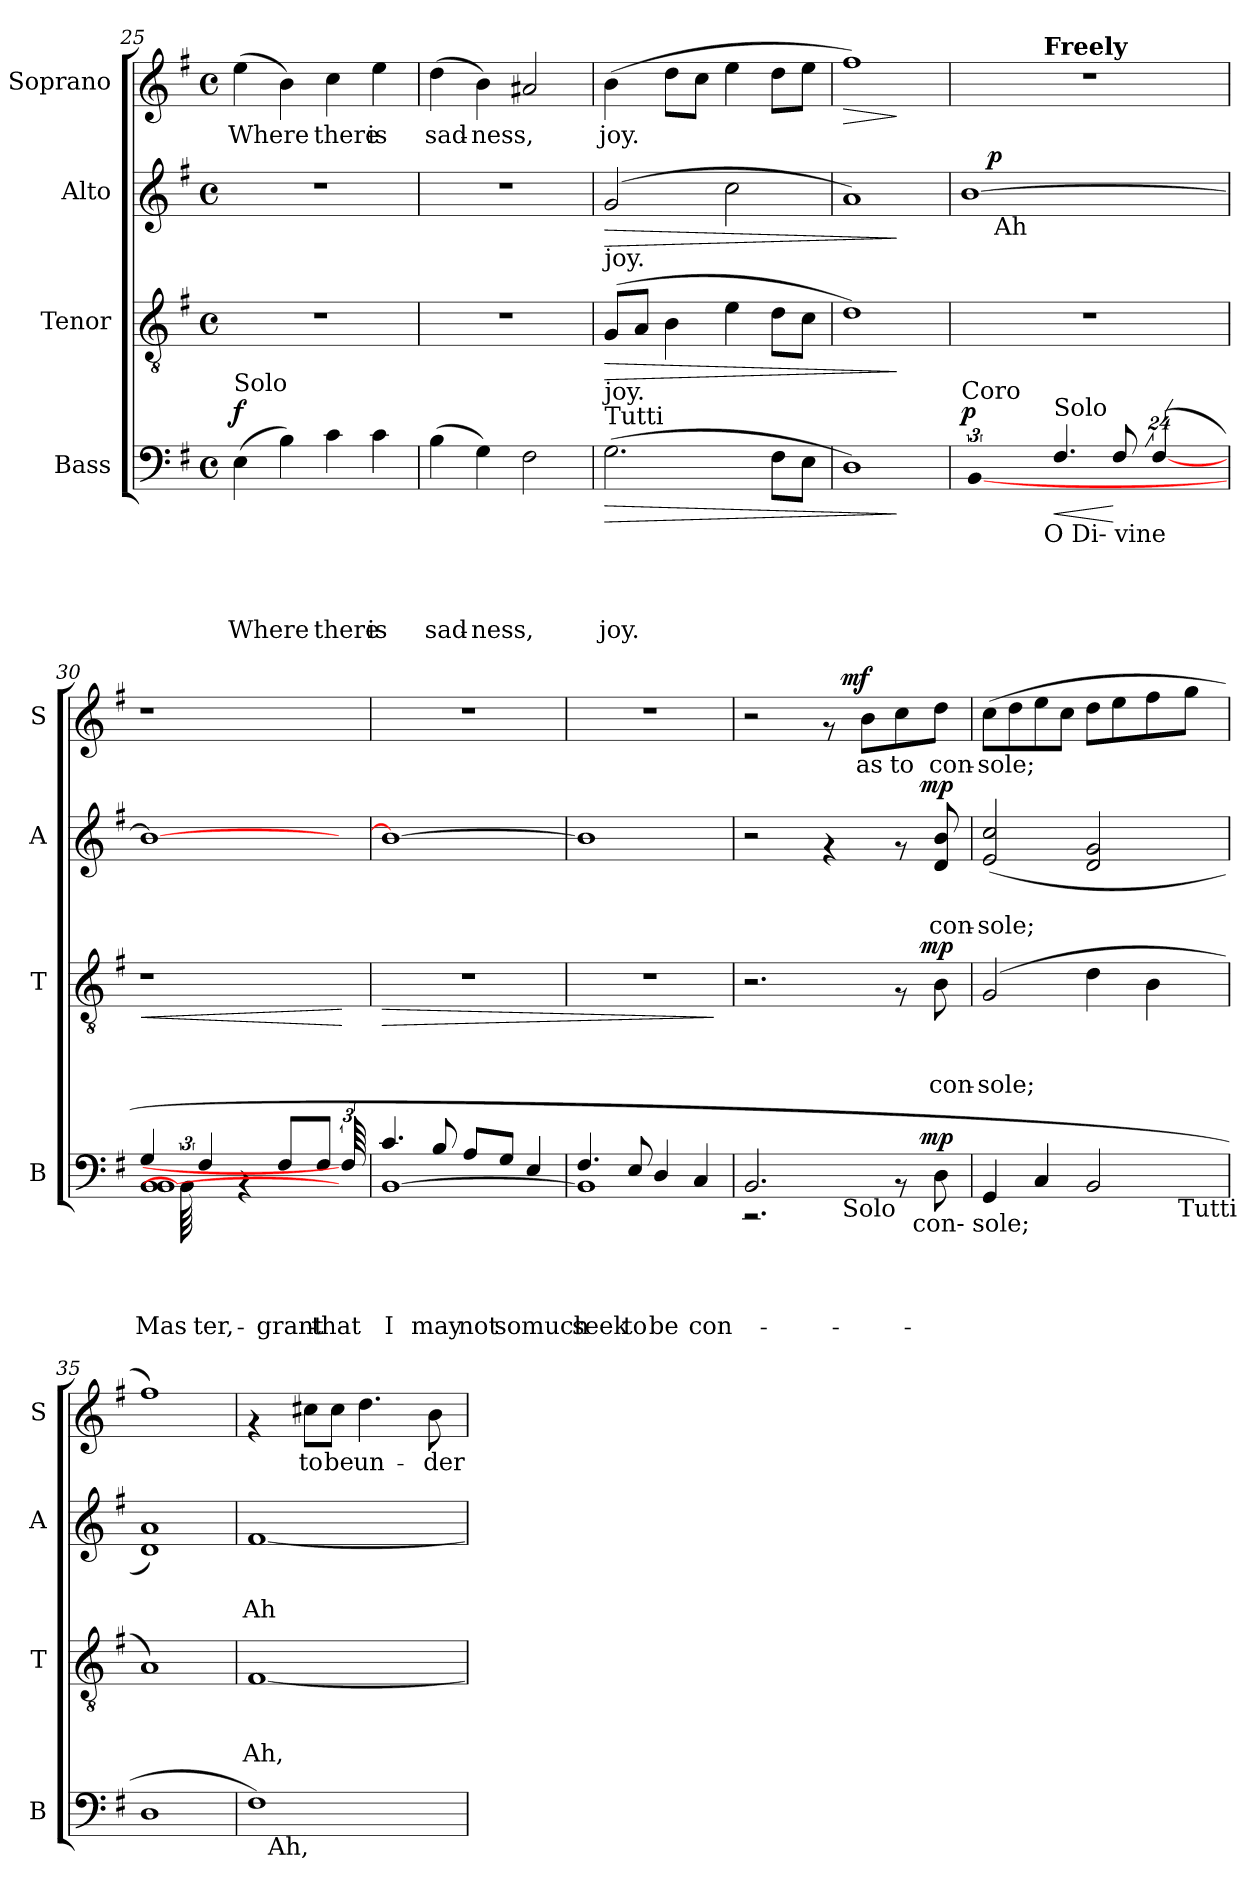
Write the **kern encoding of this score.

**kern	**text	**text	**text	**text	**dynam	**kern	**text	**text	**text	**dynam	**kern	**text	**text	**dynam	**kern	**text	**dynam
*part4	*part4	*part4	*part4	*part4	*part4	*part3	*part3	*part3	*part3	*part3	*part2	*part2	*part2	*part2	*part1	*part1	*part1
*staff4	*staff4	*staff4	*staff4	*staff4	*staff4	*staff3	*staff3	*staff3	*staff3	*staff3	*staff2	*staff2	*staff2	*staff2	*staff1	*staff1	*staff1
*I"Bass	*	*	*	*	*	*I"Tenor	*	*	*	*	*I"Alto	*	*	*	*I"Soprano	*	*
*I'B	*	*	*	*	*	*I'T	*	*	*	*	*I'A	*	*	*	*I'S	*	*
*clefF4	*	*	*	*	*	*clefGv2	*	*	*	*	*clefG2	*	*	*	*clefG2	*	*
*k[f#]	*	*	*	*	*	*k[f#]	*	*	*	*	*k[f#]	*	*	*	*k[f#]	*	*
*G:	*	*	*	*	*	*G:	*	*	*	*	*G:	*	*	*	*G:	*	*
*M4/4	*	*	*	*	*	*M4/4	*	*	*	*	*M4/4	*	*	*	*M4/4	*	*
*met(c)	*	*	*	*	*	*met(c)	*	*	*	*	*met(c)	*	*	*	*met(c)	*	*
=25	=25	=25	=25	=25	=25	=25	=25	=25	=25	=25	=25	=25	=25	=25	=25	=25	=25
!LO:TX:a:t=Solo	!	!	!	!	!	!	!	!	!	!	!	!	!	!	!	!	!
!	!	!	!	!LO:LY:b	!LO:DY:a	!	!	!	!	!	!	!	!	!	!	!LO:LY:b	!
(>4E\	.	.	.	Where	f	1r	.	.	.	.	1r	.	.	.	(>4ee\	Where	.
4B\)	.	.	.	.	.	.	.	.	.	.	.	.	.	.	4b\)	.	.
!	!	!	!	!LO:LY:b	!	!	!	!	!	!	!	!	!	!	!	!LO:LY:b	!
4c\	.	.	.	there	.	.	.	.	.	.	.	.	.	.	4cc\	there	.
!	!	!	!	!LO:LY:b	!	!	!	!	!	!	!	!	!	!	!	!LO:LY:b	!
4c\	.	.	.	is	.	.	.	.	.	.	.	.	.	.	4ee\	is	.
=26	=26	=26	=26	=26	=26	=26	=26	=26	=26	=26	=26	=26	=26	=26	=26	=26	=26
!	!	!	!	!LO:LY:b	!	!	!	!	!	!	!	!	!	!	!	!LO:LY:b	!
(>4B\	.	.	.	sad-	.	1r	.	.	.	.	1r	.	.	.	(>4dd\	sad-	.
!	!	!	!	!LO:LY:b	!	!	!	!	!	!	!	!	!	!	!	!LO:LY:b	!
4G\)	.	.	.	-ness,	.	.	.	.	.	.	.	.	.	.	4b\)	-ness,	.
2F#\	.	.	.	.	.	.	.	.	.	.	.	.	.	.	2a#X/	.	.
=27	=27	=27	=27	=27	=27	=27	=27	=27	=27	=27	=27	=27	=27	=27	=27	=27	=27
!	!	!	!	!	!	!	!	!	!	!	!LO:TX:b:t=joy.	!	!	!	!	!	!
!	!	!	!	!	!	!LO:TX:b:t=joy.	!	!	!	!	!	!	!	!	!	!	!
!LO:TX:a:t=Tutti	!	!	!	!	!	!	!	!	!	!	!	!	!	!	!	!	!
!	!	!	!	!LO:LY:b	!LO:HP:b	!	!	!	!	!LO:HP:b	!	!	!	!LO:HP:b	!	!LO:LY:b	!
(>2.G\	.	.	.	joy.	>	(>8G/L	.	.	.	>	(2g/	.	.	>	(>4b\	joy.	.
.	.	.	.	.	.	8A/J	.	.	.	.	.	.	.	.	.	.	.
.	.	.	.	.	.	4B\	.	.	.	.	.	.	.	.	8dd\L	.	.
.	.	.	.	.	.	.	.	.	.	.	.	.	.	.	8cc\J	.	.
.	.	.	.	.	.	4e\	.	.	.	.	2cc\	.	.	.	4ee\	.	.
8F#\L	.	.	.	.	.	8d\L	.	.	.	.	.	.	.	.	8dd\L	.	.
8E\J	.	.	.	.	.	8c\J	.	.	.	.	.	.	.	.	8ee\J	.	.
=28	=28	=28	=28	=28	=28	=28	=28	=28	=28	=28	=28	=28	=28	=28	=28	=28	=28
!	!	!	!	!	!	!	!	!	!	!	!	!	!	!	!	!	!LO:HP:b
1D)	.	.	.	.	.	1d)	.	.	.	.	1a)	.	.	.	1ff#)	.	>
.	.	.	.	.	]	.	.	.	.	]	.	.	.	]	.	.	]
=29	=29	=29	=29	=29	=29	=29	=29	=29	=29	=29	=29	=29	=29	=29	=29	=29	=29
*^	*	*	*	*	*	*	*	*	*	*	*	*	*	*	*	*	*
!LO:TX:a:t=Coro	!	!	!	!	!	!	!	!	!	!	!	!	!	!	!	!	!	!
!	!	!	!	!	!	!LO:DY:a	!	!	!	!	!	!	!	!	!	!	!	!
*	*	*	*	*	*	*	*	*	*	*	*	*^	*	*	*	*^	*	*
*	*	*	*	*	*	*	*	*	*	*	*	*	*^	*	*	*	*	*	*	*
96%23ryy	96ryy	.	.	.	.	p	1r	.	.	.	.	[>1b	24ryy	16ryy	.	.	.	1r	6ryy	.	.
.	(<[96%95BB	.	.	.	.	.	.	.	.	.	.	.	.	.	.	.	.	.	.	.	.
.	.	.	.	.	.	.	.	.	.	.	.	.	96ryy	.	.	.	.	.	.	.	.
!	!	!	!	!	!	!	!	!	!	!	!	!	!	!	!	!	!LO:DY:a	!	!	!	!
.	.	.	.	.	.	.	.	.	.	.	.	.	3%2ryy	.	.	.	p	.	.	.	.
!	!	!	!	!	!	!	!	!	!	!	!	!	!	!LO:TX:b:t=Ah	!	!	!	!	!	!	!
.	.	.	.	.	.	.	.	.	.	.	.	.	.	2...ryy	.	.	.	.	.	.	.
.	.	.	.	.	.	.	.	.	.	.	.	.	.	.	.	.	.	.	24..ryy	.	.
!	!	!	!	!	!	!	!	!	!	!	!	!	!	!	!	!	!	!	!LO:TX:a:B:t=Freely	!	!
!LO:TX:b:t=O Di- vine	!	!	!	!	!	!	!	!	!	!	!	!	!	!	!	!	!	!	!	!	!
48ryy	.	.	.	.	.	.	.	.	.	.	.	.	.	.	.	.	.	.	3%2ryy	.	.
!LO:TX:a:t=Solo	!	!	!	!	!	!	!	!	!	!	!	!	!	!	!	!	!	!	!	!	!
!	!	!	!	!	!	!LO:HP:b	!	!	!	!	!	!	!	!	!	!	!	!	!	!	!
4.F#/	.	.	.	.	.	<	.	.	.	.	.	.	.	.	.	.	.	.	.	.	.
8F#/	.	.	.	.	.	[	.	.	.	.	.	.	.	.	.	.	.	.	.	.	.
.	.	.	.	.	.	.	.	.	.	.	.	.	6ryy	.	.	.	.	.	.	.	.
([96%23F#/	.	.	.	.	.	.	.	.	.	.	.	.	.	.	.	.	.	.	.	.	.
.	.	.	.	.	.	.	.	.	.	.	.	.	12ryy	.	.	.	.	.	.	.	.
.	.	.	.	.	.	.	.	.	.	.	.	.	.	.	.	.	.	.	12ryy	.	.
.	.	.	.	.	.	.	.	.	.	.	.	.	48.ryy	.	.	.	.	.	.	.	.
.	.	.	.	.	.	.	.	.	.	.	.	.	.	.	.	.	.	.	96ryy	.	.
!!LO:PB:g=z
=30	=30	=30	=30	=30	=30	=30	=30	=30	=30	=30	=30	=30	=30	=30	=30	=30	=30	=30	=30	=30	=30
!	!	!	!	!	!LO:LY:b	!	!	!	!	!	!LO:HP:b	!	!	!	!	!	!	!	!	!	!
*	*	*	*	*	*	*	*	*	*	*	*	*v	*v	*v	*	*	*	*	*	*	*
*	*	*	*	*	*	*	*	*	*	*	*	*	*	*	*	*v	*v	*	*
1BB [<1BB	4G/	.	.	.	Mas-	.	1r	.	.	.	<	1b_	.	.	.	1r	.	.
.	96BB]	.	.	.	.	.	.	.	.	.	.	.	.	.	.	.	.	.
!	!	!	!	!	!LO:LY:b	!	!	!	!	!	!	!	!	!	!	!	!	!
.	4F#/	.	.	.	-ter,	.	.	.	.	.	.	.	.	.	.	.	.	.
.	4rBB	.	.	.	.	.	.	.	.	.	.	.	.	.	.	.	.	.
!	!	!	!	!	!LO:LY:b	!	!	!	!	!	!	!	!	!	!	!	!	!
.	8F#/L	.	.	.	grant	.	.	.	.	.	.	.	.	.	.	.	.	.
!	!	!	!	!	!LO:LY:b	!	!	!	!	!	!	!	!	!	!	!	!	!
.	8F#/J	.	.	.	that	.	.	.	.	.	.	.	.	.	.	.	.	.
96F#/]	.	.	.	.	.	.	96ryy	.	.	.	[	96ryy	.	.	.	96ryy	.	.
=31	=31	=31	=31	=31	=31	=31	=31	=31	=31	=31	=31	=31	=31	=31	=31	=31	=31	=31
!	!	!	!	!	!LO:LY:b	!	!	!	!	!	!LO:HP:b	!	!	!	!	!	!	!
[<1BB	4.c/	.	.	.	I	.	1r	.	.	.	>	1b_	.	.	.	1r	.	.
!	!	!	!	!	!LO:LY:b	!	!	!	!	!	!	!	!	!	!	!	!	!
.	8B/	.	.	.	may	.	.	.	.	.	.	.	.	.	.	.	.	.
!	!	!	!	!	!LO:LY:b	!	!	!	!	!	!	!	!	!	!	!	!	!
.	8A/L	.	.	.	not	.	.	.	.	.	.	.	.	.	.	.	.	.
!	!	!	!	!	!LO:LY:b	!	!	!	!	!	!	!	!	!	!	!	!	!
.	8G/J	.	.	.	so	.	.	.	.	.	.	.	.	.	.	.	.	.
!	!	!	!	!	!LO:LY:b	!	!	!	!	!	!	!	!	!	!	!	!	!
.	4E/	.	.	.	much	.	.	.	.	.	.	.	.	.	.	.	.	.
=32	=32	=32	=32	=32	=32	=32	=32	=32	=32	=32	=32	=32	=32	=32	=32	=32	=32	=32
!	!	!	!	!	!LO:LY:b	!	!	!	!	!	!	!	!	!	!	!	!	!
1BB]	4.F#/	.	.	.	seek	.	1r	.	.	.	.	1b]	.	.	.	1r	.	.
!	!	!	!	!	!LO:LY:b	!	!	!	!	!	!	!	!	!	!	!	!	!
.	8E/	.	.	.	to	.	.	.	.	.	.	.	.	.	.	.	.	.
!	!	!	!	!	!LO:LY:b	!	!	!	!	!	!	!	!	!	!	!	!	!
.	4D/	.	.	.	be	.	.	.	.	.	.	.	.	.	.	.	.	.
!	!	!	!	!	!LO:LY:b	!	!	!	!	!	!	!	!	!	!	!	!	!
.	4C/	.	.	.	con-	.	.	.	.	.	.	.	.	.	.	.	.	.
*v	*v	*	*	*	*	*	*	*	*	*	*	*	*	*	*	*	*	*
.	.	.	.	.	.	.	.	.	.	]	.	.	.	.	.	.	.
=33	=33	=33	=33	=33	=33	=33	=33	=33	=33	=33	=33	=33	=33	=33	=33	=33	=33
*^	*	*	*	*	*	*^	*	*	*	*	*^	*	*	*	*^	*	*
*	*^	*	*	*	*	*	*	*	*	*	*	*	*	*	*	*	*	*	*	*	*
96%53ryy	2.BB/	2.r	.	.	.	.	.	2.r	3%2ryy	.	.	.	.	2r	3%2ryy	.	.	.	2r	3ryy	.	.
.	.	.	.	.	.	.	.	.	.	.	.	.	.	.	.	.	.	.	.	6ryy	.	.
.	.	.	.	.	.	.	.	.	.	.	.	.	.	4rf	.	.	.	.	8rf	24ryy	.	.
.	.	.	.	.	.	.	.	.	.	.	.	.	.	.	.	.	.	.	.	96ryy	.	.
!LO:TX:b:t=Solo	!	!	!	!	!	!	!	!	!	!	!	!	!	!	!	!	!	!	!	!	!	!
!	!	!	!	!	!	!	!	!	!	!	!	!	!	!	!	!	!	!	!	!	!	!LO:DY:a
96%43ryy	.	.	.	.	.	.	.	.	.	.	.	.	.	.	.	.	.	.	.	3ryy	.	mf
!	!	!	!	!	!	!	!	!	!	!	!	!	!	!	!	!	!	!	!	!	!LO:LY:b	!
.	.	.	.	.	.	.	.	.	.	.	.	.	.	.	.	.	.	.	8b\L	.	as	.
.	.	.	.	.	.	.	.	.	6ryy	.	.	.	.	.	6ryy	.	.	.	.	.	.	.
!	!	!	!	!	!	!	!	!	!	!	!	!	!	!	!	!	!	!	!	!	!LO:LY:b	!
.	8rAA	16ryy	.	.	.	.	.	8rF	.	.	.	.	.	8rf	.	.	.	.	8cc\	.	to	.
!	!	!LO:TX:b:t=con- sole;	!	!	!	!	!	!	!	!	!	!	!	!	!	!	!	!	!	!	!	!
.	.	48ryy	.	.	.	.	.	.	.	.	.	.	.	.	.	.	.	.	.	.	.	.
!	!	!	!	!	!	!	!LO:DY:a	!	!	!	!	!	!LO:DY:a	!	!	!	!	!LO:DY:a	!	!	!	!
.	.	6ryy	.	.	.	.	mp	.	6ryy	.	.	.	mp	.	6ryy	.	.	mp	.	.	.	.
!	!	!	!	!	!	!	!	!	!	!	!	!LO:LY:b	!	!	!	!	!LO:LY:b	!	!	!	!LO:LY:b	!
.	8D\	.	.	.	.	.	.	8B\	.	.	.	con-	.	8d/ 8b/	.	.	con-	.	8dd\J	.	con-	.
.	.	.	.	.	.	.	.	.	.	.	.	.	.	.	.	.	.	.	.	12ryy	.	.
.	.	.	.	.	.	.	.	.	.	.	.	.	.	.	.	.	.	.	.	48.ryy	.	.
=34	=34	=34	=34	=34	=34	=34	=34	=34	=34	=34	=34	=34	=34	=34	=34	=34	=34	=34	=34	=34	=34	=34
!	!	!	!	!	!	!	!	!	!	!	!	!LO:LY:b	!	!	!	!	!LO:LY:b	!	!	!	!LO:LY:b	!
*	*v	*v	*	*	*	*	*	*	*	*	*	*	*	*v	*v	*	*	*	*v	*v	*	*
*	*	*	*	*	*	*	*v	*v	*	*	*	*	*	*	*	*	*	*	*
4GG/	3%2ryy	.	.	.	.	.	(2G/	.	.	-sole;	.	(<2e/ 2cc/	.	-sole;	.	(>8cc\L	-sole;	.
.	.	.	.	.	.	.	.	.	.	.	.	.	.	.	.	8dd\	.	.
4C/	.	.	.	.	.	.	.	.	.	.	.	.	.	.	.	8ee\	.	.
.	.	.	.	.	.	.	.	.	.	.	.	.	.	.	.	8cc\J	.	.
2BB/	.	.	.	.	.	.	4d\	.	.	.	.	2d/ 2g/	.	.	.	8dd\L	.	.
.	.	.	.	.	.	.	.	.	.	.	.	.	.	.	.	8ee\	.	.
.	6ryy	.	.	.	.	.	.	.	.	.	.	.	.	.	.	.	.	.
.	.	.	.	.	.	.	4B\	.	.	.	.	.	.	.	.	8ff#\	.	.
.	48.ryy	.	.	.	.	.	.	.	.	.	.	.	.	.	.	.	.	.
!	!LO:TX:b:t=Tutti	!	!	!	!	!	!	!	!	!	!	!	!	!	!	!	!	!
.	12ryy	.	.	.	.	.	.	.	.	.	.	.	.	.	.	.	.	.
.	.	.	.	.	.	.	.	.	.	.	.	.	.	.	.	8gg\J	.	.
.	24ryy	.	.	.	.	.	.	.	.	.	.	.	.	.	.	.	.	.
.	96ryy	.	.	.	.	.	.	.	.	.	.	.	.	.	.	.	.	.
*v	*v	*	*	*	*	*	*	*	*	*	*	*	*	*	*	*	*	*
=35	=35	=35	=35	=35	=35	=35	=35	=35	=35	=35	=35	=35	=35	=35	=35	=35	=35
1D	.	.	.	.	.	1A)	.	.	.	.	1d 1a)	.	.	.	1ff#)	.	.
=36	=36	=36	=36	=36	=36	=36	=36	=36	=36	=36	=36	=36	=36	=36	=36	=36	=36
!	!	!	!	!	!	!	!	!	!LO:LY:b	!	!	!	!LO:LY:b	!	!	!	!
*^	*	*	*	*	*	*	*	*	*	*	*	*	*	*	*	*	*
1F#)	24ryy	.	.	.	.	.	[<1F#	.	.	Ah,	.	[<1f#	.	Ah	.	4rf	.	.
.	96ryy	.	.	.	.	.	.	.	.	.	.	.	.	.	.	.	.	.
!	!LO:TX:b:t=Ah,	!	!	!	!	!	!	!	!	!	!	!	!	!	!	!	!	!
.	3%2ryy	.	.	.	.	.	.	.	.	.	.	.	.	.	.	.	.	.
!	!	!	!	!	!	!	!	!	!	!	!	!	!	!	!	!	!LO:LY:b	!
.	.	.	.	.	.	.	.	.	.	.	.	.	.	.	.	8cc#X\L	to	.
!	!	!	!	!	!	!	!	!	!	!	!	!	!	!	!	!	!LO:LY:b	!
.	.	.	.	.	.	.	.	.	.	.	.	.	.	.	.	8cc#\J	be	.
!	!	!	!	!	!	!	!	!	!	!	!	!	!	!	!	!	!LO:LY:b	!
.	.	.	.	.	.	.	.	.	.	.	.	.	.	.	.	4.dd\	un-	.
.	6ryy	.	.	.	.	.	.	.	.	.	.	.	.	.	.	.	.	.
!	!	!	!	!	!	!	!	!	!	!	!	!	!	!	!	!	!LO:LY:b	!
.	.	.	.	.	.	.	.	.	.	.	.	.	.	.	.	8b\	-der-	.
.	12ryy	.	.	.	.	.	.	.	.	.	.	.	.	.	.	.	.	.
.	48.ryy	.	.	.	.	.	.	.	.	.	.	.	.	.	.	.	.	.
*v	*v	*	*	*	*	*	*	*	*	*	*	*	*	*	*	*	*	*
=	=	=	=	=	=	=	=	=	=	=	=	=	=	=	=	=	=
*-	*-	*-	*-	*-	*-	*-	*-	*-	*-	*-	*-	*-	*-	*-	*-	*-	*-
